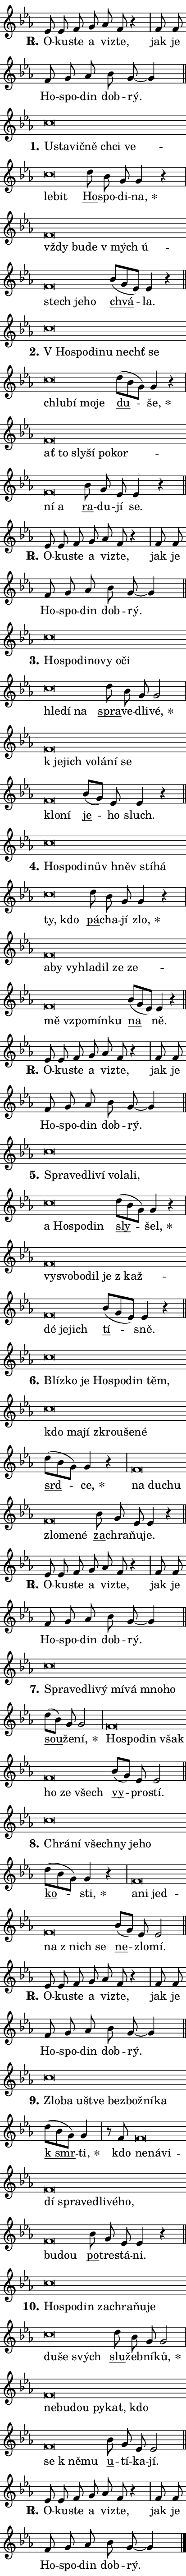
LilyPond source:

\version "2.24.0"
\header { tagline = "" }
\paper {
  indent = 0\cm
  top-margin = 0\cm
  right-margin = 0\cm
  bottom-margin = 0\cm
  left-margin = 0\cm
  paper-width = 7\cm
  page-breaking = #ly:one-page-breaking
  system-system-spacing.basic-distance = #11
  score-system-spacing.basic-distance = #11
  ragged-last = ##f
}


%% Author: Thomas Morley
%% https://lists.gnu.org/archive/html/lilypond-user/2020-05/msg00002.html
#(define (line-position grob)
"Returns position of @var[grob} in current system:
   @code{'start}, if at first time-step
   @code{'end}, if at last time-step
   @code{'middle} otherwise
"
  (let* ((col (ly:item-get-column grob))
         (ln (ly:grob-object col 'left-neighbor))
         (rn (ly:grob-object col 'right-neighbor))
         (col-to-check-left (if (ly:grob? ln) ln col))
         (col-to-check-right (if (ly:grob? rn) rn col))
         (break-dir-left
           (and
             (ly:grob-property col-to-check-left 'non-musical #f)
             (ly:item-break-dir col-to-check-left)))
         (break-dir-right
           (and
             (ly:grob-property col-to-check-right 'non-musical #f)
             (ly:item-break-dir col-to-check-right))))
        (cond ((eqv? 1 break-dir-left) 'start)
              ((eqv? -1 break-dir-right) 'end)
              (else 'middle))))

#(define (tranparent-at-line-position vctor)
  (lambda (grob)
  "Relying on @code{line-position} select the relevant enry from @var{vctor}.
Used to determine transparency,"
    (case (line-position grob)
      ((end) (not (vector-ref vctor 0)))
      ((middle) (not (vector-ref vctor 1)))
      ((start) (not (vector-ref vctor 2))))))

noteHeadBreakVisibility =
#(define-music-function (break-visibility)(vector?)
"Makes @code{NoteHead}s transparent relying on @var{break-visibility}"
#{
  \override NoteHead.transparent =
    #(tranparent-at-line-position break-visibility)
#})

#(define delete-ledgers-for-transparent-note-heads
  (lambda (grob)
    "Reads whether a @code{NoteHead} is transparent.
If so this @code{NoteHead} is removed from @code{'note-heads} from
@var{grob}, which is supposed to be @code{LedgerLineSpanner}.
As a result ledgers are not printed for this @code{NoteHead}"
    (let* ((nhds-array (ly:grob-object grob 'note-heads))
           (nhds-list
             (if (ly:grob-array? nhds-array)
                 (ly:grob-array->list nhds-array)
                 '()))
           ;; Relies on the transparent-property being done before
           ;; Staff.LedgerLineSpanner.after-line-breaking is executed.
           ;; This is fragile ...
           (to-keep
             (remove
               (lambda (nhd)
                 (ly:grob-property nhd 'transparent #f))
               nhds-list)))
      ;; TODO find a better method to iterate over grob-arrays, similiar
      ;; to filter/remove etc for lists
      ;; For now rebuilt from scratch
      (set! (ly:grob-object grob 'note-heads)  '())
      (for-each
        (lambda (nhd)
          (ly:pointer-group-interface::add-grob grob 'note-heads nhd))
        to-keep))))

hideNotes = {
  \noteHeadBreakVisibility #begin-of-line-visible
}
unHideNotes = {
  \noteHeadBreakVisibility #all-visible
}

% work-around for resetting accidentals
% https://lilypond.org/doc/v2.23/Documentation/notation/displaying-rhythms#unmetered-music
cadenzaMeasure = {
  \cadenzaOff
  \partial 1024 s1024
  \cadenzaOn
}

#(define-markup-command (accent layout props text) (markup?)
  "Underline accented syllable"
  (interpret-markup layout props
    #{\markup \override #'(offset . 4.3) \underline { #text }#}))

responsum = \markup \concat {
  "R" \hspace #-1.05 \path #0.1 #'((moveto 0 0.07) (lineto 0.9 0.8)) \hspace #0.05 "."
}

\layout {
    \context {
        \Staff
        \remove "Time_signature_engraver"
        \override LedgerLineSpanner.after-line-breaking = #delete-ledgers-for-transparent-note-heads
    }
    \context {
        \Voice {
            \override NoteHead.output-attributes = #'((class . "notehead"))
            \override Hairpin.height = #0.55
        }
    }
    \context {
        \Lyrics {
            \override StanzaNumber.output-attributes = #'((class . "stanzanumber"))
            \override LyricSpace.minimum-distance = #0.9
            \override LyricText.font-name = #"TeX Gyre Schola"
            \override LyricText.font-size = 1
            \override StanzaNumber.font-name = #"TeX Gyre Schola Bold"
            \override StanzaNumber.font-size = 1
        }
    }
}

% magnetic-lyrics.ily
%
%   written by
%     Jean Abou Samra <jean@abou-samra.fr>
%     Werner Lemberg <wl@gnu.org>
%
%   adapted by
%     Jiri Hon <jiri.hon@gmail.com>
%
% Version 2022-Apr-15

% https://www.mail-archive.com/lilypond-user@gnu.org/msg149350.html

#(define (Left_hyphen_pointer_engraver context)
   "Collect syllable-hyphen-syllable occurrences in lyrics and store
them in properties.  This engraver only looks to the left.  For
example, if the lyrics input is @code{foo -- bar}, it does the
following.

@itemize @bullet
@item
Set the @code{text} property of the @code{LyricHyphen} grob between
@q{foo} and @q{bar} to @code{foo}.

@item
Set the @code{left-hyphen} property of the @code{LyricText} grob with
text @q{foo} to the @code{LyricHyphen} grob between @q{foo} and
@q{bar}.
@end itemize

Use this auxiliary engraver in combination with the
@code{lyric-@/text::@/apply-@/magnetic-@/offset!} hook."
   (let ((hyphen #f)
         (text #f))
     (make-engraver
      (acknowledgers
       ((lyric-syllable-interface engraver grob source-engraver)
        (set! text grob)))
      (end-acknowledgers
       ((lyric-hyphen-interface engraver grob source-engraver)
        ;(when (not (grob::has-interface grob 'lyric-space-interface))
          (set! hyphen grob)));)
      ((stop-translation-timestep engraver)
       (when (and text hyphen)
         (ly:grob-set-object! text 'left-hyphen hyphen))
       (set! text #f)
       (set! hyphen #f)))))

#(define (lyric-text::apply-magnetic-offset! grob)
   "If the space between two syllables is less than the value in
property @code{LyricText@/.details@/.squash-threshold}, move the right
syllable to the left so that it gets concatenated with the left
syllable.

Use this function as a hook for
@code{LyricText@/.after-@/line-@/breaking} if the
@code{Left_@/hyphen_@/pointer_@/engraver} is active."
   (let ((hyphen (ly:grob-object grob 'left-hyphen #f)))
     (when hyphen
       (let ((left-text (ly:spanner-bound hyphen LEFT)))
         (when (grob::has-interface left-text 'lyric-syllable-interface)
           (let* ((common (ly:grob-common-refpoint grob left-text X))
                  (this-x-ext (ly:grob-extent grob common X))
                  (left-x-ext
                   (begin
                     ;; Trigger magnetism for left-text.
                     (ly:grob-property left-text 'after-line-breaking)
                     (ly:grob-extent left-text common X)))
                  ;; `delta` is the gap width between two syllables.
                  (delta (- (interval-start this-x-ext)
                            (interval-end left-x-ext)))
                  (details (ly:grob-property grob 'details))
                  (threshold (assoc-get 'squash-threshold details 0.2)))
             (when (< delta threshold)
               (let* (;; We have to manipulate the input text so that
                      ;; ligatures crossing syllable boundaries are not
                      ;; disabled.  For languages based on the Latin
                      ;; script this is essentially a beautification.
                      ;; However, for non-Western scripts it can be a
                      ;; necessity.
                      (lt (ly:grob-property left-text 'text))
                      (rt (ly:grob-property grob 'text))
                      (is-space (grob::has-interface hyphen 'lyric-space-interface))
                      (space (if is-space " " ""))
                      (space-markup (grob-interpret-markup grob " "))
                      (space-size (interval-length (ly:stencil-extent space-markup X)))
                      (extra-delta (if is-space space-size 0))
                      ;; Append new syllable.
                      (ltrt-space (if (and (string? lt) (string? rt))
                                (string-append lt space rt)
                                (make-concat-markup (list lt space rt))))
                      ;; Right-align `ltrt` to the right side.
                      (ltrt-space-markup (grob-interpret-markup
                               grob
                               (make-translate-markup
                                (cons (interval-length this-x-ext) 0)
                                (make-right-align-markup ltrt-space)))))
                 (begin
                   ;; Don't print `left-text`.
                   (ly:grob-set-property! left-text 'stencil #f)
                   ;; Set text and stencil (which holds all collected
                   ;; syllables so far) and shift it to the left.
                   (ly:grob-set-property! grob 'text ltrt-space)
                   (ly:grob-set-property! grob 'stencil ltrt-space-markup)
                   (ly:grob-translate-axis! grob (- (- delta extra-delta)) X))))))))))


#(define (lyric-hyphen::displace-bounds-first grob)
   ;; Make very sure this callback isn't triggered too early.
   (let ((left (ly:spanner-bound grob LEFT))
         (right (ly:spanner-bound grob RIGHT)))
     (ly:grob-property left 'after-line-breaking)
     (ly:grob-property right 'after-line-breaking)
     (ly:lyric-hyphen::print grob)))

squashThreshold = #0.4

\layout {
  \context {
    \Lyrics
    \consists #Left_hyphen_pointer_engraver
    \override LyricText.after-line-breaking =
      #lyric-text::apply-magnetic-offset!
    \override LyricHyphen.stencil = #lyric-hyphen::displace-bounds-first
    \override LyricText.details.squash-threshold = \squashThreshold
    \override LyricHyphen.minimum-distance = 0
    \override LyricHyphen.minimum-length = \squashThreshold
  }
}

squash = \override LyricText.details.squash-threshold = 9999
unSquash = \override LyricText.details.squash-threshold = \squashThreshold

left = \override LyricText.self-alignment-X = #LEFT
unLeft = \revert LyricText.self-alignment-X

starOffset = #(lambda (grob) 
                (let ((x_offset (ly:self-alignment-interface::aligned-on-x-parent grob)))
                  (if (= x_offset 0) 0 (+ x_offset 1.2))))

star = #(define-music-function (syllable)(string?)
"Append star separator at the end of a syllable"
#{
  \once \override LyricText.X-offset = #starOffset
  \lyricmode { \markup {
    #syllable
    \override #'((font-name . "TeX Gyre Schola Bold")) \hspace #0.2 \lower #0.65 \larger "*"
  } }
#})

starAccent = #(define-music-function (syllable)(string?)
"Append star separator at the end of a syllable and make accent"
#{
  \once \override LyricText.X-offset = #starOffset
  \lyricmode { \markup {
    \accent #syllable
    \override #'((font-name . "TeX Gyre Schola Bold")) \hspace #0.2 \lower #0.65 \larger "*"
  } }
#})

breath = #(define-music-function (syllable)(string?)
"Append breathing indicator at the end of a syllable"
#{
  \lyricmode { \markup { #syllable "+" } }
#})

optionalBreath = #(define-music-function (syllable)(string?)
"Append optional breathing indicator at the end of a syllable"
#{
  \lyricmode { \markup { #syllable "(+)" } }
#})


\score {
    <<
        \new Voice = "melody" { \cadenzaOn \key es \major \relative { es'8 es f g as f r4 \cadenzaMeasure \bar "|" f8 f \bar "" f g as \bar "" bes g~ g4 \cadenzaMeasure \bar "||" \break } }
        \new Lyrics \lyricsto "melody" { \lyricmode { \set stanza = \responsum
O -- ku -- ste a vi -- zte, jak je Ho -- spo -- din dob -- rý. } }
    >>
    \layout {}
}

\score {
    <<
        \new Voice = "melody" { \cadenzaOn \key es \major \relative { c''\breve*1/16 \hideNotes \breve*1/16 \bar "" \breve*1/16 \bar "" \breve*1/16 \bar "" \breve*1/16 \bar "" \breve*1/16 \bar "" \breve*1/16 \breve*1/16 \bar "" \unHideNotes \bar "" d8 bes g g4 r \cadenzaMeasure \bar "|" f\breve*1/16 \hideNotes \breve*1/16 \bar "" \breve*1/16 \bar "" \breve*1/16 \bar "" \breve*1/16 \bar "" \breve*1/16 \bar "" \breve*1/16 \breve*1/16 \bar "" \unHideNotes \bar "" bes8[( g es)] es4 r \cadenzaMeasure \bar "||" \break } }
        \new Lyrics \lyricsto "melody" { \lyricmode { \set stanza = "1."
\left U -- \squash sta -- vič -- ně chci ve -- le -- bit \unLeft \unSquash \markup \accent Ho -- spo -- di -- \star na, \left vždy \squash bu -- de "v mých" ú -- stech je -- ho \unLeft \unSquash \markup \accent chvá -- la. } }
    >>
    \layout {}
}

\score {
    <<
        \new Voice = "melody" { \cadenzaOn \key es \major \relative { c''\breve*1/16 \hideNotes \breve*1/16 \bar "" \breve*1/16 \bar "" \breve*1/16 \bar "" \breve*1/16 \bar "" \breve*1/16 \bar "" \breve*1/16 \bar "" \breve*1/16 \bar "" \breve*1/16 \breve*1/16 \bar "" \unHideNotes \bar "" d8[( bes g)] g4 r \cadenzaMeasure \bar "|" f\breve*1/16 \hideNotes \breve*1/16 \bar "" \breve*1/16 \bar "" \breve*1/16 \bar "" \breve*1/16 \bar "" \breve*1/16 \bar "" \breve*1/16 \breve*1/16 \bar "" \unHideNotes \bar "" bes8 g es es4 r \cadenzaMeasure \bar "||" \break } }
        \new Lyrics \lyricsto "melody" { \lyricmode { \set stanza = "2."
\left "V Ho" -- \squash spo -- di -- nu nechť se chlu -- bí mo -- je \unLeft \unSquash \markup \accent du -- \star še, \left ať \squash to sly -- ší po -- kor -- ní a \unLeft \unSquash \markup \accent ra -- du -- jí se. } }
    >>
    \layout {}
}

\score {
    <<
        \new Voice = "melody" { \cadenzaOn \key es \major \relative { es'8 es f g as f r4 \cadenzaMeasure \bar "|" f8 f \bar "" f g as \bar "" bes g~ g4 \cadenzaMeasure \bar "||" \break } }
        \new Lyrics \lyricsto "melody" { \lyricmode { \set stanza = \responsum
O -- ku -- ste a vi -- zte, jak je Ho -- spo -- din dob -- rý. } }
    >>
    \layout {}
}

\score {
    <<
        \new Voice = "melody" { \cadenzaOn \key es \major \relative { c''\breve*1/16 \hideNotes \breve*1/16 \bar "" \breve*1/16 \bar "" \breve*1/16 \bar "" \breve*1/16 \bar "" \breve*1/16 \bar "" \breve*1/16 \bar "" \breve*1/16 \bar "" \breve*1/16 \breve*1/16 \bar "" \unHideNotes \bar "" d8 bes g g2 \cadenzaMeasure \bar "|" f\breve*1/16 \hideNotes \breve*1/16 \bar "" \breve*1/16 \bar "" \breve*1/16 \bar "" \breve*1/16 \bar "" \breve*1/16 \bar "" \breve*1/16 \breve*1/16 \bar "" \unHideNotes \bar "" bes8[( g)] es es4 r \cadenzaMeasure \bar "||" \break } }
        \new Lyrics \lyricsto "melody" { \lyricmode { \set stanza = "3."
\left Ho -- \squash spo -- di -- no -- vy o -- či hle -- dí na \unLeft \unSquash \markup \accent spra -- ve -- dli -- \star vé, \left "k je" -- \squash jich vo -- lá -- ní se klo -- ní \unLeft \unSquash \markup \accent je -- ho sluch. } }
    >>
    \layout {}
}

\score {
    <<
        \new Voice = "melody" { \cadenzaOn \key es \major \relative { c''\breve*1/16 \hideNotes \breve*1/16 \bar "" \breve*1/16 \bar "" \breve*1/16 \bar "" \breve*1/16 \bar "" \breve*1/16 \bar "" \breve*1/16 \bar "" \breve*1/16 \breve*1/16 \bar "" \unHideNotes \bar "" d8 bes g g4 r \cadenzaMeasure \bar "|" f\breve*1/16 \hideNotes \breve*1/16 \bar "" \breve*1/16 \bar "" \breve*1/16 \bar "" \breve*1/16 \bar "" \breve*1/16 \bar "" \breve*1/16 \bar "" \breve*1/16 \bar "" \breve*1/16 \bar "" \breve*1/16 \breve*1/16 \bar "" \unHideNotes \bar "" bes8[( g es)] es4 r \cadenzaMeasure \bar "||" \break } }
        \new Lyrics \lyricsto "melody" { \lyricmode { \set stanza = "4."
\left Ho -- \squash spo -- di -- nův hněv stí -- há ty, kdo \unLeft \unSquash \markup \accent pá -- cha -- jí \star zlo, \left a -- \squash by vy -- hla -- dil ze ze -- mě vzpo -- mín -- ku \unLeft \unSquash \markup \accent na ně. } }
    >>
    \layout {}
}

\score {
    <<
        \new Voice = "melody" { \cadenzaOn \key es \major \relative { es'8 es f g as f r4 \cadenzaMeasure \bar "|" f8 f \bar "" f g as \bar "" bes g~ g4 \cadenzaMeasure \bar "||" \break } }
        \new Lyrics \lyricsto "melody" { \lyricmode { \set stanza = \responsum
O -- ku -- ste a vi -- zte, jak je Ho -- spo -- din dob -- rý. } }
    >>
    \layout {}
}

\score {
    <<
        \new Voice = "melody" { \cadenzaOn \key es \major \relative { c''\breve*1/16 \hideNotes \breve*1/16 \bar "" \breve*1/16 \bar "" \breve*1/16 \bar "" \breve*1/16 \bar "" \breve*1/16 \bar "" \breve*1/16 \bar "" \breve*1/16 \bar "" \breve*1/16 \bar "" \breve*1/16 \breve*1/16 \bar "" \unHideNotes \bar "" d8[( bes g)] g4 r \cadenzaMeasure \bar "|" f\breve*1/16 \hideNotes \breve*1/16 \bar "" \breve*1/16 \bar "" \breve*1/16 \bar "" \breve*1/16 \bar "" \breve*1/16 \bar "" \breve*1/16 \bar "" \breve*1/16 \breve*1/16 \bar "" \unHideNotes \bar "" bes8[( g es)] es4 r \cadenzaMeasure \bar "||" \break } }
        \new Lyrics \lyricsto "melody" { \lyricmode { \set stanza = "5."
\left Spra -- \squash ve -- dli -- ví vo -- la -- li, a Ho -- spo -- din \unLeft \unSquash \markup \accent sly -- \star šel, \left vy -- \squash svo -- bo -- dil je "z kaž" -- dé je -- jich \unLeft \unSquash \markup \accent tí -- sně. } }
    >>
    \layout {}
}

\score {
    <<
        \new Voice = "melody" { \cadenzaOn \key es \major \relative { c''\breve*1/16 \hideNotes \breve*1/16 \bar "" \breve*1/16 \bar "" \breve*1/16 \bar "" \breve*1/16 \bar "" \breve*1/16 \bar "" \breve*1/16 \bar "" \breve*1/16 \bar "" \breve*1/16 \bar "" \breve*1/16 \bar "" \breve*1/16 \bar "" \breve*1/16 \breve*1/16 \bar "" \unHideNotes \bar "" d8[( bes g)] g4 r \cadenzaMeasure \bar "|" f\breve*1/16 \hideNotes \breve*1/16 \bar "" \breve*1/16 \bar "" \breve*1/16 \bar "" \breve*1/16 \breve*1/16 \bar "" \unHideNotes \bar "" bes8 g es es4 r \cadenzaMeasure \bar "||" \break } }
        \new Lyrics \lyricsto "melody" { \lyricmode { \set stanza = "6."
\left Blíz -- \squash ko je Ho -- spo -- din těm, kdo ma -- jí zkrou -- še -- né \unLeft \unSquash \markup \accent srd -- \star ce, \left na \squash du -- chu zlo -- me -- né \unLeft \unSquash \markup \accent za -- chra -- ňu -- je. } }
    >>
    \layout {}
}

\score {
    <<
        \new Voice = "melody" { \cadenzaOn \key es \major \relative { es'8 es f g as f r4 \cadenzaMeasure \bar "|" f8 f \bar "" f g as \bar "" bes g~ g4 \cadenzaMeasure \bar "||" \break } }
        \new Lyrics \lyricsto "melody" { \lyricmode { \set stanza = \responsum
O -- ku -- ste a vi -- zte, jak je Ho -- spo -- din dob -- rý. } }
    >>
    \layout {}
}

\score {
    <<
        \new Voice = "melody" { \cadenzaOn \key es \major \relative { c''\breve*1/16 \hideNotes \breve*1/16 \bar "" \breve*1/16 \bar "" \breve*1/16 \bar "" \breve*1/16 \bar "" \breve*1/16 \bar "" \breve*1/16 \breve*1/16 \bar "" \unHideNotes \bar "" d8[( bes)] g g2 \cadenzaMeasure \bar "|" f\breve*1/16 \hideNotes \breve*1/16 \bar "" \breve*1/16 \bar "" \breve*1/16 \bar "" \breve*1/16 \bar "" \breve*1/16 \breve*1/16 \bar "" \unHideNotes \bar "" bes8[( g)] es es2 \cadenzaMeasure \bar "||" \break } }
        \new Lyrics \lyricsto "melody" { \lyricmode { \set stanza = "7."
\left Spra -- \squash ve -- dli -- vý mí -- vá mno -- ho \unLeft \unSquash \markup \accent sou -- že -- \star ní, \left Ho -- \squash spo -- din však ho ze všech \unLeft \unSquash \markup \accent vy -- pro -- stí. } }
    >>
    \layout {}
}

\score {
    <<
        \new Voice = "melody" { \cadenzaOn \key es \major \relative { c''\breve*1/16 \hideNotes \breve*1/16 \bar "" \breve*1/16 \bar "" \breve*1/16 \bar "" \breve*1/16 \breve*1/16 \bar "" \unHideNotes \bar "" d8[( bes g)] g4 r \cadenzaMeasure \bar "|" f\breve*1/16 \hideNotes \breve*1/16 \bar "" \breve*1/16 \bar "" \breve*1/16 \bar "" \breve*1/16 \breve*1/16 \bar "" \unHideNotes \bar "" bes8[( g)] es es2 \cadenzaMeasure \bar "||" \break } }
        \new Lyrics \lyricsto "melody" { \lyricmode { \set stanza = "8."
\left Chrá -- \squash ní všech -- ny je -- ho \unLeft \unSquash \markup \accent ko -- \star sti, \left a -- \squash ni jed -- na "z nich" se \unLeft \unSquash \markup \accent ne -- zlo -- mí. } }
    >>
    \layout {}
}

\score {
    <<
        \new Voice = "melody" { \cadenzaOn \key es \major \relative { es'8 es f g as f r4 \cadenzaMeasure \bar "|" f8 f \bar "" f g as \bar "" bes g~ g4 \cadenzaMeasure \bar "||" \break } }
        \new Lyrics \lyricsto "melody" { \lyricmode { \set stanza = \responsum
O -- ku -- ste a vi -- zte, jak je Ho -- spo -- din dob -- rý. } }
    >>
    \layout {}
}

\score {
    <<
        \new Voice = "melody" { \cadenzaOn \key es \major \relative { c''\breve*1/16 \hideNotes \breve*1/16 \bar "" \breve*1/16 \bar "" \breve*1/16 \bar "" \breve*1/16 \bar "" \breve*1/16 \bar "" \breve*1/16 \breve*1/16 \bar "" \unHideNotes \bar "" d8[( bes g)] g4 \cadenzaMeasure \bar "|" r8 f8 f\breve*1/16 \hideNotes \breve*1/16 \bar "" \breve*1/16 \bar "" \breve*1/16 \bar "" \breve*1/16 \bar "" \breve*1/16 \bar "" \breve*1/16 \bar "" \breve*1/16 \bar "" \breve*1/16 \bar "" \breve*1/16 \breve*1/16 \bar "" \unHideNotes \bar "" bes8 g es es4 r \cadenzaMeasure \bar "||" \break } }
        \new Lyrics \lyricsto "melody" { \lyricmode { \set stanza = "9."
\left Zlo -- \squash ba ušt -- ve bez -- bož -- ní -- ka \unLeft \unSquash \markup \accent "k smr" -- \star ti, kdo \left ne -- \squash ná -- vi -- dí spra -- ve -- dli -- vé -- ho, bu -- dou \unLeft \unSquash \markup \accent po -- tre -- stá -- ni. } }
    >>
    \layout {}
}

\score {
    <<
        \new Voice = "melody" { \cadenzaOn \key es \major \relative { c''\breve*1/16 \hideNotes \breve*1/16 \bar "" \breve*1/16 \bar "" \breve*1/16 \bar "" \breve*1/16 \bar "" \breve*1/16 \bar "" \breve*1/16 \bar "" \breve*1/16 \bar "" \breve*1/16 \breve*1/16 \bar "" \unHideNotes \bar "" d8 bes g g2 \cadenzaMeasure \bar "|" f\breve*1/16 \hideNotes \breve*1/16 \bar "" \breve*1/16 \bar "" \breve*1/16 \bar "" \breve*1/16 \bar "" \breve*1/16 \bar "" \breve*1/16 \bar "" \breve*1/16 \breve*1/16 \bar "" \unHideNotes \bar "" bes8 g es es2 \cadenzaMeasure \bar "||" \break } }
        \new Lyrics \lyricsto "melody" { \lyricmode { \set stanza = "10."
\left Ho -- \squash spo -- din za -- chra -- ňu -- je du -- še svých \unLeft \unSquash \markup \accent slu -- žeb -- ní -- \star ků, \left ne -- \squash bu -- dou py -- kat, kdo se "k ně" -- mu \unLeft \unSquash \markup \accent u -- tí -- ka -- jí. } }
    >>
    \layout {}
}

\score {
    <<
        \new Voice = "melody" { \cadenzaOn \key es \major \relative { es'8 es f g as f r4 \cadenzaMeasure \bar "|" f8 f \bar "" f g as \bar "" bes g~ g4 \cadenzaMeasure \bar "||" \break } \bar "|." }
        \new Lyrics \lyricsto "melody" { \lyricmode { \set stanza = \responsum
O -- ku -- ste a vi -- zte, jak je Ho -- spo -- din dob -- rý. } }
    >>
    \layout {}
}
